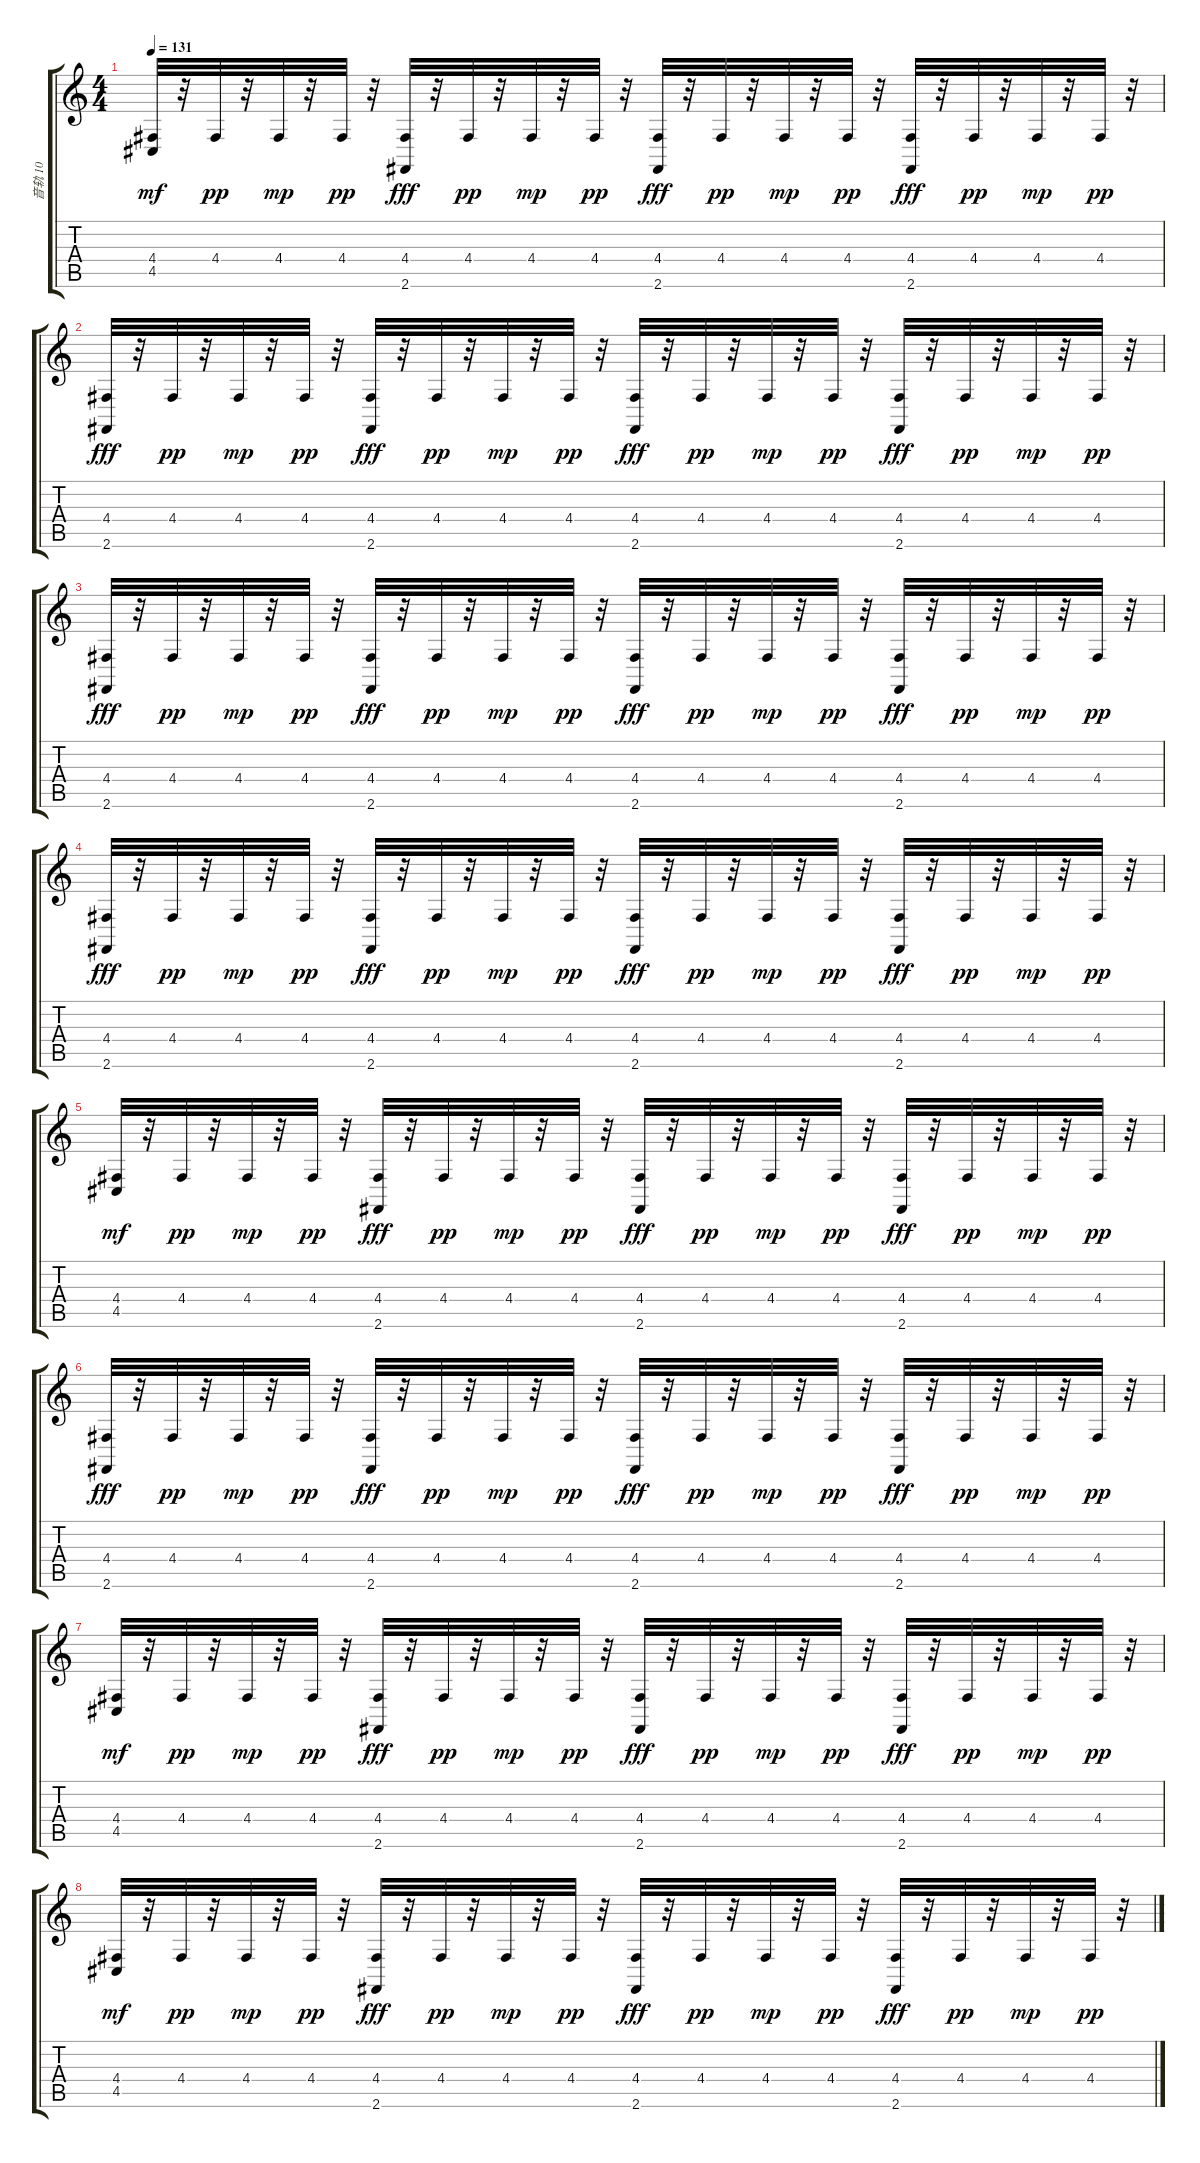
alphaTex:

\track ("音轨 10" "音轨 10") {instrument drawbarorgan}
\staff {score tabs}
\tuning (E4 B3 G3 D3 A2 E2) {hide}
\ts (4 4)
\tempo 131
\clef g2
\ks c
(4.4 4.5).32{dy mf} r.32 4.4.32{dy pp} r.32 4.4.32{dy mp} r.32 4.4.32{dy pp} r.32 (4.4 2.6).32{dy fff} r.32 4.4.32{dy pp} r.32 4.4.32{dy mp} r.32 4.4.32{dy pp} r.32 (4.4 2.6).32{dy fff} r.32 4.4.32{dy pp} r.32 4.4.32{dy mp} r.32 4.4.32{dy pp} r.32 (4.4 2.6).32{dy fff} r.32 4.4.32{dy pp} r.32 4.4.32{dy mp} r.32 4.4.32{dy pp} r.32 |
(4.4 2.6).32{dy fff} r.32 4.4.32{dy pp} r.32 4.4.32{dy mp} r.32 4.4.32{dy pp} r.32 (4.4 2.6).32{dy fff} r.32 4.4.32{dy pp} r.32 4.4.32{dy mp} r.32 4.4.32{dy pp} r.32 (4.4 2.6).32{dy fff} r.32 4.4.32{dy pp} r.32 4.4.32{dy mp} r.32 4.4.32{dy pp} r.32 (4.4 2.6).32{dy fff} r.32 4.4.32{dy pp} r.32 4.4.32{dy mp} r.32 4.4.32{dy pp} r.32 |
(4.4 2.6).32{dy fff} r.32 4.4.32{dy pp} r.32 4.4.32{dy mp} r.32 4.4.32{dy pp} r.32 (4.4 2.6).32{dy fff} r.32 4.4.32{dy pp} r.32 4.4.32{dy mp} r.32 4.4.32{dy pp} r.32 (4.4 2.6).32{dy fff} r.32 4.4.32{dy pp} r.32 4.4.32{dy mp} r.32 4.4.32{dy pp} r.32 (4.4 2.6).32{dy fff} r.32 4.4.32{dy pp} r.32 4.4.32{dy mp} r.32 4.4.32{dy pp} r.32 |
(4.4 2.6).32{dy fff} r.32 4.4.32{dy pp} r.32 4.4.32{dy mp} r.32 4.4.32{dy pp} r.32 (4.4 2.6).32{dy fff} r.32 4.4.32{dy pp} r.32 4.4.32{dy mp} r.32 4.4.32{dy pp} r.32 (4.4 2.6).32{dy fff} r.32 4.4.32{dy pp} r.32 4.4.32{dy mp} r.32 4.4.32{dy pp} r.32 (4.4 2.6).32{dy fff} r.32 4.4.32{dy pp} r.32 4.4.32{dy mp} r.32 4.4.32{dy pp} r.32 |
(4.4 4.5).32{dy mf} r.32 4.4.32{dy pp} r.32 4.4.32{dy mp} r.32 4.4.32{dy pp} r.32 (4.4 2.6).32{dy fff} r.32 4.4.32{dy pp} r.32 4.4.32{dy mp} r.32 4.4.32{dy pp} r.32 (4.4 2.6).32{dy fff} r.32 4.4.32{dy pp} r.32 4.4.32{dy mp} r.32 4.4.32{dy pp} r.32 (4.4 2.6).32{dy fff} r.32 4.4.32{dy pp} r.32 4.4.32{dy mp} r.32 4.4.32{dy pp} r.32 |
(4.4 2.6).32{dy fff} r.32 4.4.32{dy pp} r.32 4.4.32{dy mp} r.32 4.4.32{dy pp} r.32 (4.4 2.6).32{dy fff} r.32 4.4.32{dy pp} r.32 4.4.32{dy mp} r.32 4.4.32{dy pp} r.32 (4.4 2.6).32{dy fff} r.32 4.4.32{dy pp} r.32 4.4.32{dy mp} r.32 4.4.32{dy pp} r.32 (4.4 2.6).32{dy fff} r.32 4.4.32{dy pp} r.32 4.4.32{dy mp} r.32 4.4.32{dy pp} r.32 |
(4.4 4.5).32{dy mf} r.32 4.4.32{dy pp} r.32 4.4.32{dy mp} r.32 4.4.32{dy pp} r.32 (4.4 2.6).32{dy fff} r.32 4.4.32{dy pp} r.32 4.4.32{dy mp} r.32 4.4.32{dy pp} r.32 (4.4 2.6).32{dy fff} r.32 4.4.32{dy pp} r.32 4.4.32{dy mp} r.32 4.4.32{dy pp} r.32 (4.4 2.6).32{dy fff} r.32 4.4.32{dy pp} r.32 4.4.32{dy mp} r.32 4.4.32{dy pp} r.32 |
(4.4 4.5).32{dy mf} r.32 4.4.32{dy pp} r.32 4.4.32{dy mp} r.32 4.4.32{dy pp} r.32 (4.4 2.6).32{dy fff} r.32 4.4.32{dy pp} r.32 4.4.32{dy mp} r.32 4.4.32{dy pp} r.32 (4.4 2.6).32{dy fff} r.32 4.4.32{dy pp} r.32 4.4.32{dy mp} r.32 4.4.32{dy pp} r.32 (4.4 2.6).32{dy fff} r.32 4.4.32{dy pp} r.32 4.4.32{dy mp} r.32 4.4.32{dy pp} r.32
